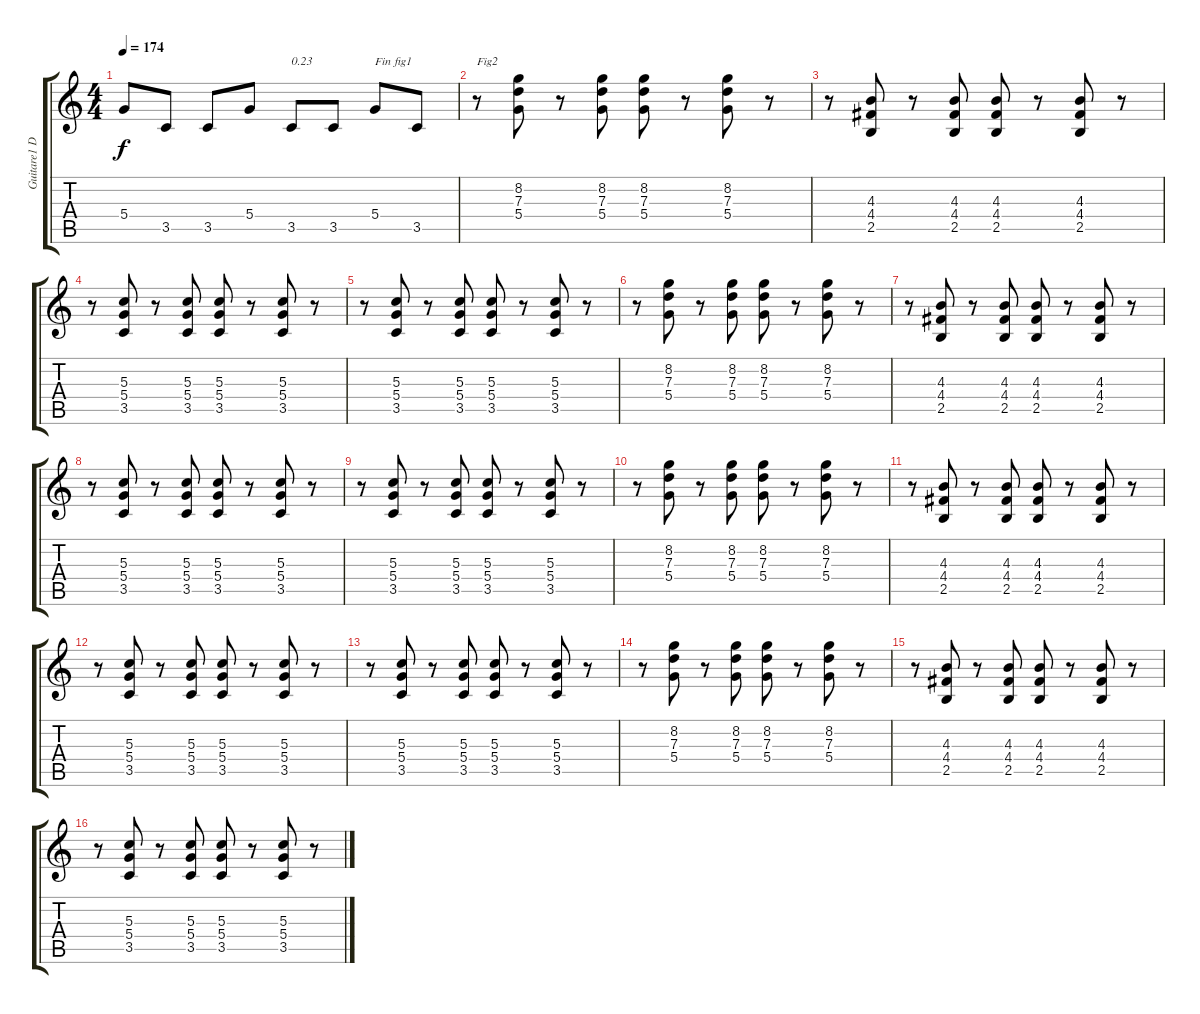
\track ("Guitare1 Dr-D" "Guitare1 D") {instrument overdrivenguitar}
\staff {score tabs}
\tuning (E4 B3 G3 D3 A2 D2) {hide}
\ts (4 4)
\tempo 174
\clef g2
\ks c
5.4.8{dy f} 3.5.8 3.5.8 5.4.8 3.5.8{txt "0.23"} 3.5.8 5.4.8{txt "Fin fig1"} 3.5.8 |
r.8{txt "Fig2"} (8.2 7.3 5.4).8 r.8 (8.2 7.3 5.4).8 (8.2 7.3 5.4).8 r.8 (8.2 7.3 5.4).8 r.8 |
r.8 (4.3 4.4 2.5).8 r.8 (4.3 4.4 2.5).8 (4.3 4.4 2.5).8 r.8 (4.3 4.4 2.5).8 r.8 |
r.8 (5.3 5.4 3.5).8 r.8 (5.3 5.4 3.5).8 (5.3 5.4 3.5).8 r.8 (5.3 5.4 3.5).8 r.8 |
r.8 (5.3 5.4 3.5).8 r.8 (5.3 5.4 3.5).8 (5.3 5.4 3.5).8 r.8 (5.3 5.4 3.5).8 r.8 |
r.8 (8.2 7.3 5.4).8 r.8 (8.2 7.3 5.4).8 (8.2 7.3 5.4).8 r.8 (8.2 7.3 5.4).8 r.8 |
r.8 (4.3 4.4 2.5).8 r.8 (4.3 4.4 2.5).8 (4.3 4.4 2.5).8 r.8 (4.3 4.4 2.5).8 r.8 |
r.8 (5.3 5.4 3.5).8 r.8 (5.3 5.4 3.5).8 (5.3 5.4 3.5).8 r.8 (5.3 5.4 3.5).8 r.8 |
r.8 (5.3 5.4 3.5).8 r.8 (5.3 5.4 3.5).8 (5.3 5.4 3.5).8 r.8 (5.3 5.4 3.5).8 r.8 |
r.8 (8.2 7.3 5.4).8 r.8 (8.2 7.3 5.4).8 (8.2 7.3 5.4).8 r.8 (8.2 7.3 5.4).8 r.8 |
r.8 (4.3 4.4 2.5).8 r.8 (4.3 4.4 2.5).8 (4.3 4.4 2.5).8 r.8 (4.3 4.4 2.5).8 r.8 |
r.8 (5.3 5.4 3.5).8 r.8 (5.3 5.4 3.5).8 (5.3 5.4 3.5).8 r.8 (5.3 5.4 3.5).8 r.8 |
r.8 (5.3 5.4 3.5).8 r.8 (5.3 5.4 3.5).8 (5.3 5.4 3.5).8 r.8 (5.3 5.4 3.5).8 r.8 |
r.8 (8.2 7.3 5.4).8 r.8 (8.2 7.3 5.4).8 (8.2 7.3 5.4).8 r.8 (8.2 7.3 5.4).8 r.8 |
r.8 (4.3 4.4 2.5).8 r.8 (4.3 4.4 2.5).8 (4.3 4.4 2.5).8 r.8 (4.3 4.4 2.5).8 r.8 |
r.8 (5.3 5.4 3.5).8 r.8 (5.3 5.4 3.5).8 (5.3 5.4 3.5).8 r.8 (5.3 5.4 3.5).8 r.8
